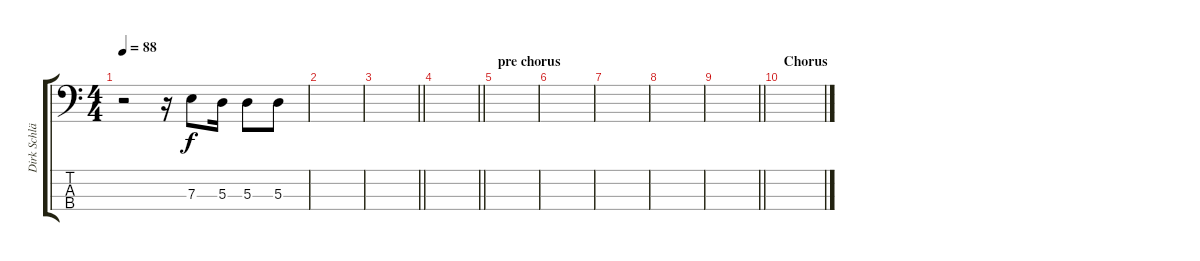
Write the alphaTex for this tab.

\track ("Dirk Schlächter" "Dirk Schlä") {instrument electricbassfinger}
\staff {score tabs}
\tuning (G2 D2 A1 E1) {hide}
\ts (4 4)
\tempo 88
\clef f4
\ks c
r.2{dy f} r.16 7.3.8 5.3.16 5.3.8 5.3.8 |
|
\barLineRight lightlight
|
\barLineRight lightlight
|
\section ("" "pre chorus")
|
|
|
|
\barLineRight lightlight
|
\section ("" "Chorus")
